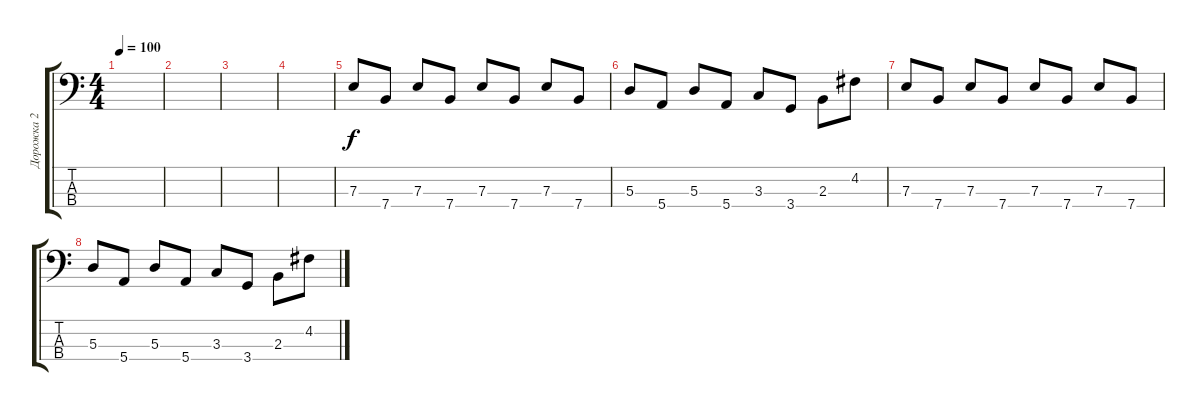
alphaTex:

\track ("Дорожка 2" "Дорожка 2") {instrument acousticbass}
\staff {score tabs}
\tuning (G2 D2 A1 E1) {hide}
\ts (4 4)
\tempo 100
\clef f4
\ks c
|
|
|
|
7.3.8 7.4.8 7.3.8 7.4.8 7.3.8 7.4.8 7.3.8 7.4.8 |
5.3.8 5.4.8 5.3.8 5.4.8 3.3.8 3.4.8 2.3.8 4.2.8 |
7.3.8 7.4.8 7.3.8 7.4.8 7.3.8 7.4.8 7.3.8 7.4.8 |
5.3.8 5.4.8 5.3.8 5.4.8 3.3.8 3.4.8 2.3.8 4.2.8
